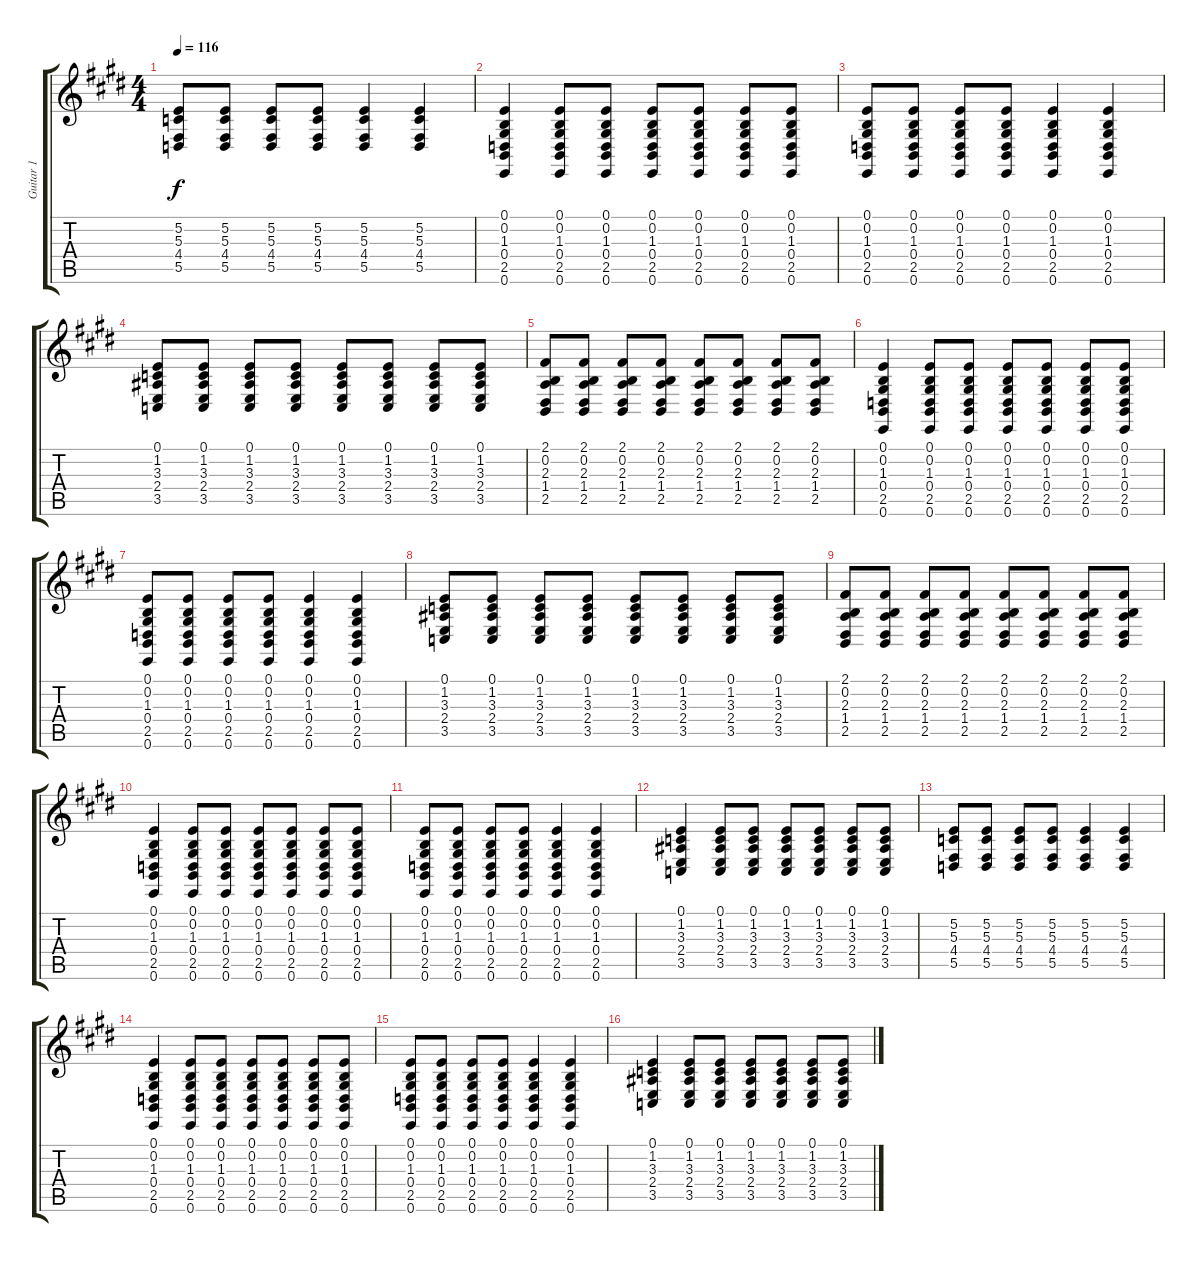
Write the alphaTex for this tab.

\track ("Guitar 1" "Guitar 1") {instrument lead1square}
\staff {score tabs}
\tuning (E4 B3 G3 D3 A2 E2) {hide}
\ts (4 4)
\tempo 116
\clef g2
\ks e
(5.2 5.3 4.4 5.5).8{dy f} (5.2 5.3 4.4 5.5).8 (5.2 5.3 4.4 5.5).8 (5.2 5.3 4.4 5.5).8 (5.2 5.3 4.4 5.5).4 (5.2 5.3 4.4 5.5).4 |
(0.1 0.2 1.3 0.4 2.5 0.6).4 (0.1 0.2 1.3 0.4 2.5 0.6).8 (0.1 0.2 1.3 0.4 2.5 0.6).8 (0.1 0.2 1.3 0.4 2.5 0.6).8 (0.1 0.2 1.3 0.4 2.5 0.6).8 (0.1 0.2 1.3 0.4 2.5 0.6).8 (0.1 0.2 1.3 0.4 2.5 0.6).8 |
(0.1 0.2 1.3 0.4 2.5 0.6).8 (0.1 0.2 1.3 0.4 2.5 0.6).8 (0.1 0.2 1.3 0.4 2.5 0.6).8 (0.1 0.2 1.3 0.4 2.5 0.6).8 (0.1 0.2 1.3 0.4 2.5 0.6).4 (0.1 0.2 1.3 0.4 2.5 0.6).4 |
(0.1 1.2 3.3 2.4 3.5).8 (0.1 1.2 3.3 2.4 3.5).8 (0.1 1.2 3.3 2.4 3.5).8 (0.1 1.2 3.3 2.4 3.5).8 (0.1 1.2 3.3 2.4 3.5).8 (0.1 1.2 3.3 2.4 3.5).8 (0.1 1.2 3.3 2.4 3.5).8 (0.1 1.2 3.3 2.4 3.5).8 |
(2.1 0.2 2.3 1.4 2.5).8 (2.1 0.2 2.3 1.4 2.5).8 (2.1 0.2 2.3 1.4 2.5).8 (2.1 0.2 2.3 1.4 2.5).8 (2.1 0.2 2.3 1.4 2.5).8 (2.1 0.2 2.3 1.4 2.5).8 (2.1 0.2 2.3 1.4 2.5).8 (2.1 0.2 2.3 1.4 2.5).8 |
(0.1 0.2 1.3 0.4 2.5 0.6).4 (0.1 0.2 1.3 0.4 2.5 0.6).8 (0.1 0.2 1.3 0.4 2.5 0.6).8 (0.1 0.2 1.3 0.4 2.5 0.6).8 (0.1 0.2 1.3 0.4 2.5 0.6).8 (0.1 0.2 1.3 0.4 2.5 0.6).8 (0.1 0.2 1.3 0.4 2.5 0.6).8 |
(0.1 0.2 1.3 0.4 2.5 0.6).8 (0.1 0.2 1.3 0.4 2.5 0.6).8 (0.1 0.2 1.3 0.4 2.5 0.6).8 (0.1 0.2 1.3 0.4 2.5 0.6).8 (0.1 0.2 1.3 0.4 2.5 0.6).4 (0.1 0.2 1.3 0.4 2.5 0.6).4 |
(0.1 1.2 3.3 2.4 3.5).8 (0.1 1.2 3.3 2.4 3.5).8 (0.1 1.2 3.3 2.4 3.5).8 (0.1 1.2 3.3 2.4 3.5).8 (0.1 1.2 3.3 2.4 3.5).8 (0.1 1.2 3.3 2.4 3.5).8 (0.1 1.2 3.3 2.4 3.5).8 (0.1 1.2 3.3 2.4 3.5).8 |
(2.1 0.2 2.3 1.4 2.5).8 (2.1 0.2 2.3 1.4 2.5).8 (2.1 0.2 2.3 1.4 2.5).8 (2.1 0.2 2.3 1.4 2.5).8 (2.1 0.2 2.3 1.4 2.5).8 (2.1 0.2 2.3 1.4 2.5).8 (2.1 0.2 2.3 1.4 2.5).8 (2.1 0.2 2.3 1.4 2.5).8 |
(0.1 0.2 1.3 0.4 2.5 0.6).4 (0.1 0.2 1.3 0.4 2.5 0.6).8 (0.1 0.2 1.3 0.4 2.5 0.6).8 (0.1 0.2 1.3 0.4 2.5 0.6).8 (0.1 0.2 1.3 0.4 2.5 0.6).8 (0.1 0.2 1.3 0.4 2.5 0.6).8 (0.1 0.2 1.3 0.4 2.5 0.6).8 |
(0.1 0.2 1.3 0.4 2.5 0.6).8 (0.1 0.2 1.3 0.4 2.5 0.6).8 (0.1 0.2 1.3 0.4 2.5 0.6).8 (0.1 0.2 1.3 0.4 2.5 0.6).8 (0.1 0.2 1.3 0.4 2.5 0.6).4 (0.1 0.2 1.3 0.4 2.5 0.6).4 |
(0.1 1.2 3.3 2.4 3.5).4 (0.1 1.2 3.3 2.4 3.5).8 (0.1 1.2 3.3 2.4 3.5).8 (0.1 1.2 3.3 2.4 3.5).8 (0.1 1.2 3.3 2.4 3.5).8 (0.1 1.2 3.3 2.4 3.5).8 (0.1 1.2 3.3 2.4 3.5).8 |
(5.2 5.3 4.4 5.5).8 (5.2 5.3 4.4 5.5).8 (5.2 5.3 4.4 5.5).8 (5.2 5.3 4.4 5.5).8 (5.2 5.3 4.4 5.5).4 (5.2 5.3 4.4 5.5).4 |
(0.1 0.2 1.3 0.4 2.5 0.6).4 (0.1 0.2 1.3 0.4 2.5 0.6).8 (0.1 0.2 1.3 0.4 2.5 0.6).8 (0.1 0.2 1.3 0.4 2.5 0.6).8 (0.1 0.2 1.3 0.4 2.5 0.6).8 (0.1 0.2 1.3 0.4 2.5 0.6).8 (0.1 0.2 1.3 0.4 2.5 0.6).8 |
(0.1 0.2 1.3 0.4 2.5 0.6).8 (0.1 0.2 1.3 0.4 2.5 0.6).8 (0.1 0.2 1.3 0.4 2.5 0.6).8 (0.1 0.2 1.3 0.4 2.5 0.6).8 (0.1 0.2 1.3 0.4 2.5 0.6).4 (0.1 0.2 1.3 0.4 2.5 0.6).4 |
(0.1 1.2 3.3 2.4 3.5).4 (0.1 1.2 3.3 2.4 3.5).8 (0.1 1.2 3.3 2.4 3.5).8 (0.1 1.2 3.3 2.4 3.5).8 (0.1 1.2 3.3 2.4 3.5).8 (0.1 1.2 3.3 2.4 3.5).8 (0.1 1.2 3.3 2.4 3.5).8
